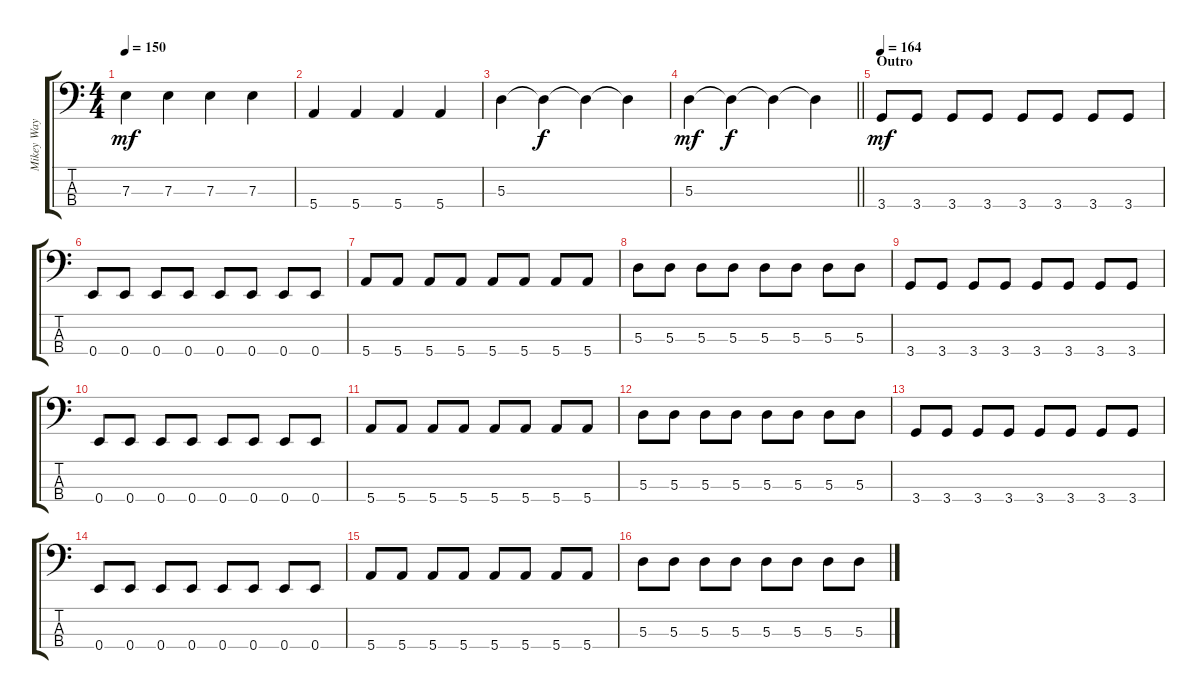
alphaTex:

\track ("Mikey Way" "Mikey Way") {instrument electricbassfinger}
\staff {score tabs}
\tuning (G2 D2 A1 E1) {hide}
\ts (4 4)
\tempo 150
\clef f4
\ks c
7.3.4{dy mf} 7.3.4 7.3.4 7.3.4 |
5.4.4 5.4.4 5.4.4 5.4.4 |
5.3.4 5.3{t}.4{dy f} 5.3{t}.4 5.3{t}.4 |
\barLineRight lightlight
5.3.4{dy mf} 5.3{t}.4{dy f} 5.3{t}.4 5.3{t}.4 |
\section ("" "Outro")
\tempo 164
3.4.8{dy mf} 3.4.8 3.4.8 3.4.8 3.4.8 3.4.8 3.4.8 3.4.8 |
0.4.8 0.4.8 0.4.8 0.4.8 0.4.8 0.4.8 0.4.8 0.4.8 |
5.4.8 5.4.8 5.4.8 5.4.8 5.4.8 5.4.8 5.4.8 5.4.8 |
5.3.8 5.3.8 5.3.8 5.3.8 5.3.8 5.3.8 5.3.8 5.3.8 |
3.4.8 3.4.8 3.4.8 3.4.8 3.4.8 3.4.8 3.4.8 3.4.8 |
0.4.8 0.4.8 0.4.8 0.4.8 0.4.8 0.4.8 0.4.8 0.4.8 |
5.4.8 5.4.8 5.4.8 5.4.8 5.4.8 5.4.8 5.4.8 5.4.8 |
5.3.8 5.3.8 5.3.8 5.3.8 5.3.8 5.3.8 5.3.8 5.3.8 |
3.4.8 3.4.8 3.4.8 3.4.8 3.4.8 3.4.8 3.4.8 3.4.8 |
0.4.8 0.4.8 0.4.8 0.4.8 0.4.8 0.4.8 0.4.8 0.4.8 |
5.4.8 5.4.8 5.4.8 5.4.8 5.4.8 5.4.8 5.4.8 5.4.8 |
5.3.8 5.3.8 5.3.8 5.3.8 5.3.8 5.3.8 5.3.8 5.3.8
